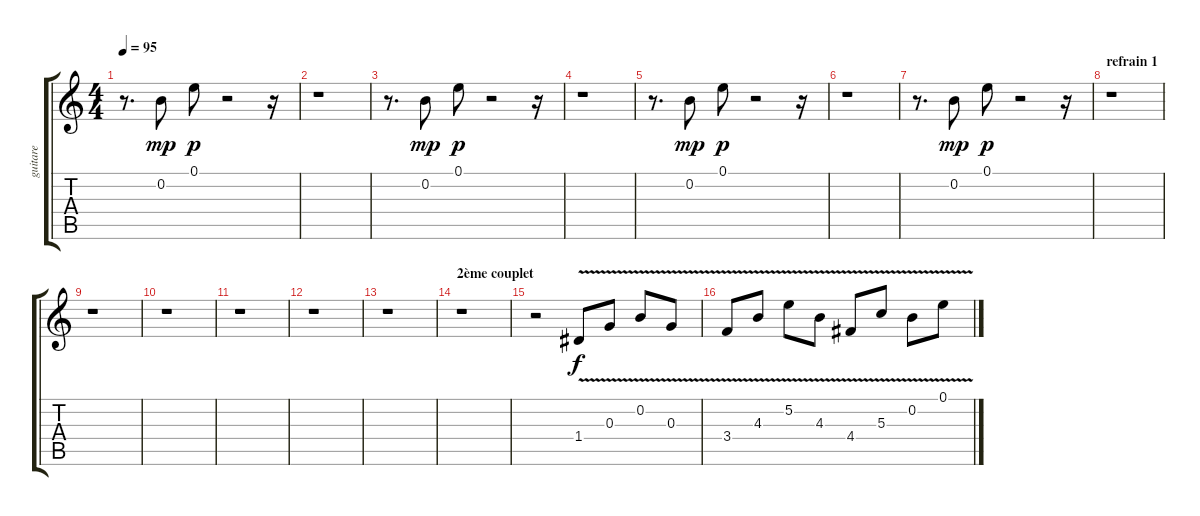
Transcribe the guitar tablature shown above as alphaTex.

\track ("guitare" "guitare") {instrument acousticguitarnylon}
\staff {score tabs}
\tuning (E4 B3 G3 D3 A2 E2) {hide}
\ts (4 4)
\tempo 95
\clef g2
\ks c
r.8{d dy f} 0.2.8{dy mp} 0.1.8{dy p} r.2 r.16 |
r.1 |
r.8{d} 0.2.8{dy mp} 0.1.8{dy p} r.2 r.16 |
r.1 |
r.8{d} 0.2.8{dy mp} 0.1.8{dy p} r.2 r.16 |
r.1 |
r.8{d} 0.2.8{dy mp} 0.1.8{dy p} r.2 r.16 |
\section ("" "refrain 1")
r.1 |
r.1 |
r.1 |
r.1 |
r.1 |
r.1 |
\section ("" "2ème couplet")
r.1 |
r.2 1.4{v}.8{dy f} 0.3{v}.8 0.2{v}.8 0.3{v}.8 |
3.4{v}.8 4.3{v}.8 5.2{v}.8 4.3{v}.8 4.4{v}.8 5.3{v}.8 0.2{v}.8 0.1{v}.8
